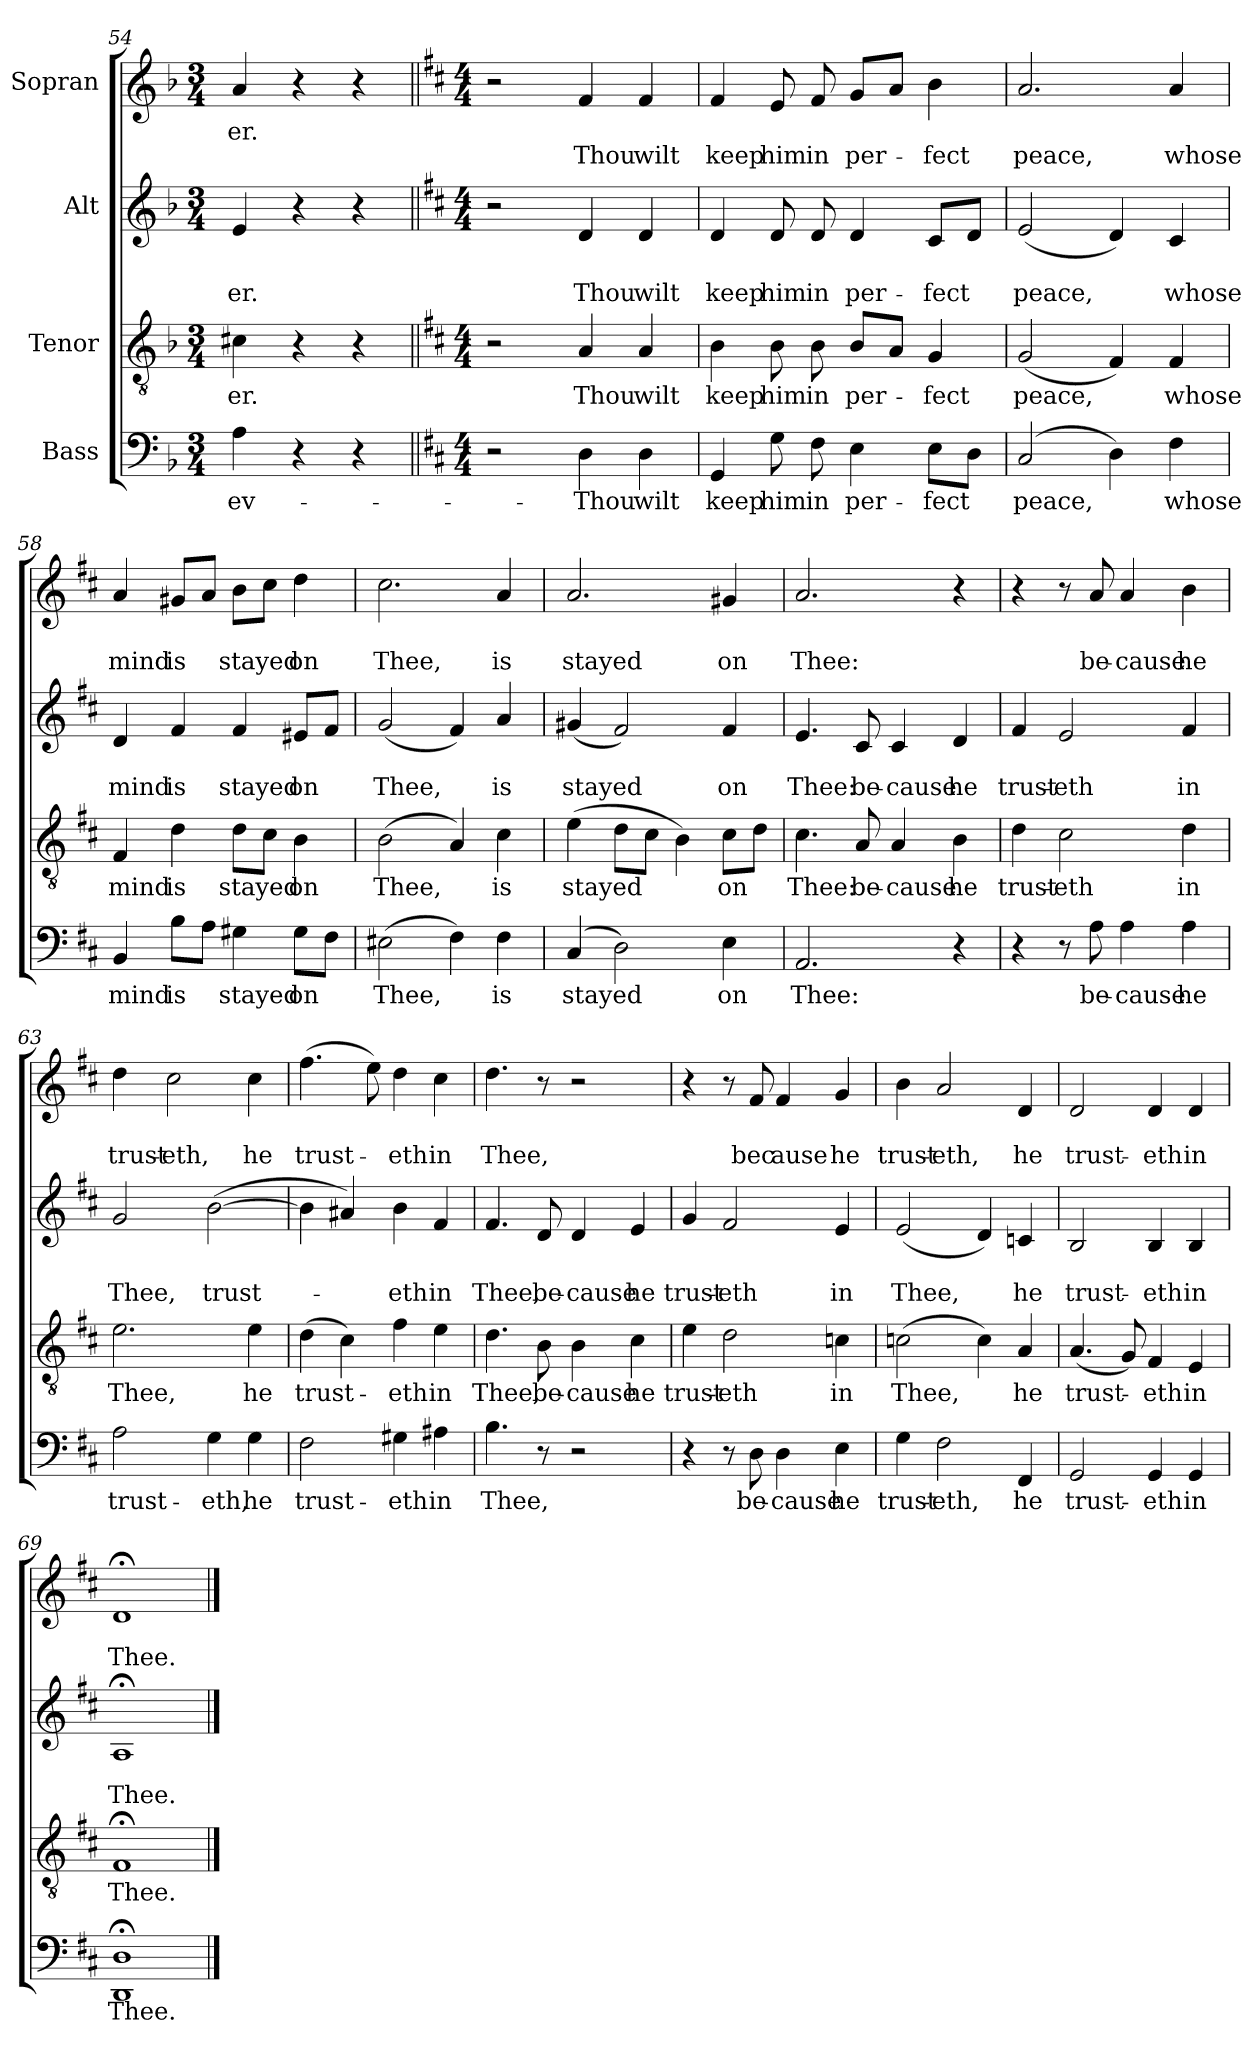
**kern	**text	**kern	**text	**kern	**text	**text	**kern	**text	**text
*part4	*part4	*part3	*part3	*part2	*part2	*part2	*part1	*part1	*part1
*staff4	*staff4	*staff3	*staff3	*staff2	*staff2	*staff2	*staff1	*staff1	*staff1
*I"Bass	*	*I"Tenor	*	*I"Alt	*	*	*I"Sopran	*	*
!!LO:LB:g=z
*clefF4	*	*clefGv2	*	*clefG2	*	*	*clefG2	*	*
*k[b-]	*	*k[b-]	*	*k[b-]	*	*	*k[b-]	*	*
*F:	*	*F:	*	*F:	*	*	*F:	*	*
*M3/4	*	*M3/4	*	*M3/4	*	*	*M3/4	*	*
=54	=54	=54	=54	=54	=54	=54	=54	=54	=54
!	!LO:LY:b	!	!LO:LY:b	!	!	!LO:LY:b	!	!LO:LY:b	!
4A\	-ev-	4c#X\	-er.	4e/	.	-er.	4a/	-er.	.
4r	.	4r	.	4r	.	.	4r	.	.
4r	.	4r	.	4r	.	.	4r	.	.
=55||	=55||	=55||	=55||	=55||	=55||	=55||	=55||	=55||	=55||
*k[f#c#]	*	*k[f#c#]	*	*k[f#c#]	*	*	*k[f#c#]	*	*
*D:	*	*D:	*	*D:	*	*	*D:	*	*
*M4/4	*	*M4/4	*	*M4/4	*	*	*M4/4	*	*
2r	.	2r	.	2r	.	.	2r	.	.
!	!LO:LY:b	!	!LO:LY:b	!	!	!LO:LY:b	!	!	!LO:LY:b
4D\	Thou	4A/	Thou	4d/	.	Thou	4f#/	.	Thou
!	!LO:LY:b	!	!LO:LY:b	!	!	!LO:LY:b	!	!	!LO:LY:b
4D\	wilt	4A/	wilt	4d/	.	wilt	4f#/	.	wilt
=56	=56	=56	=56	=56	=56	=56	=56	=56	=56
!	!LO:LY:b	!	!LO:LY:b	!	!	!LO:LY:b	!	!	!LO:LY:b
4GG/	keep	4B\	keep	4d/	.	keep	4f#/	.	keep
!	!LO:LY:b	!	!LO:LY:b	!	!	!LO:LY:b	!	!	!LO:LY:b
8G\	him	8B\	him	8d/	.	him	8e/	.	him
!	!LO:LY:b	!	!LO:LY:b	!	!	!LO:LY:b	!	!	!LO:LY:b
8F#\	in	8B\	in	8d/	.	in	8f#/	.	in
!	!LO:LY:b	!	!LO:LY:b	!	!	!LO:LY:b	!	!	!LO:LY:b
4E\	per-	8B/L	per-	4d/	.	per-	8g/L	.	per-
.	.	8A/J	.	.	.	.	8a/J	.	.
!	!LO:LY:b	!	!LO:LY:b	!	!	!LO:LY:b	!	!	!LO:LY:b
8E\L	-fect	4G/	-fect	8c#/L	.	-fect	4b\	.	-fect
8D\J	.	.	.	8d/J	.	.	.	.	.
=57	=57	=57	=57	=57	=57	=57	=57	=57	=57
!	!LO:LY:b	!	!LO:LY:b	!	!	!LO:LY:b	!	!	!LO:LY:b
(>2C#/	peace,	(<2G/	peace,	(<2e/	.	peace,	2.a/	.	peace,
4D\)	.	4F#/)	.	4d/)	.	.	.	.	.
!	!LO:LY:b	!	!LO:LY:b	!	!	!LO:LY:b	!	!	!LO:LY:b
4F#\	whose	4F#/	whose	4c#/	.	whose	4a/	.	whose
!!LO:LB:g=z
=58	=58	=58	=58	=58	=58	=58	=58	=58	=58
!	!LO:LY:b	!	!LO:LY:b	!	!	!LO:LY:b	!	!	!LO:LY:b
4BB/	mind	4F#/	mind	4d/	.	mind	4a/	.	mind
!	!LO:LY:b	!	!LO:LY:b	!	!	!LO:LY:b	!	!	!LO:LY:b
8B\L	is	4d\	is	4f#/	.	is	8g#X/L	.	is
8A\J	.	.	.	.	.	.	8a/J	.	.
!	!LO:LY:b	!	!LO:LY:b	!	!	!LO:LY:b	!	!	!LO:LY:b
4G#X\	stayed	8d\L	stayed	4f#/	.	stayed	8b\L	.	stayed
.	.	8c#\J	.	.	.	.	8cc#\J	.	.
!	!LO:LY:b	!	!LO:LY:b	!	!	!LO:LY:b	!	!	!LO:LY:b
8G#\L	on	4B\	on	8e#X/L	.	on	4dd\	.	on
8F#\J	.	.	.	8f#/J	.	.	.	.	.
!!LO:PB:g=z
=59	=59	=59	=59	=59	=59	=59	=59	=59	=59
!	!LO:LY:b	!	!LO:LY:b	!	!	!LO:LY:b	!	!	!LO:LY:b
(>2E#X\	Thee,	(>2B\	Thee,	(<2g/	.	Thee,	2.cc#\	.	Thee,
4F#\)	.	4A/)	.	4f#/)	.	.	.	.	.
!	!LO:LY:b	!	!LO:LY:b	!	!	!LO:LY:b	!	!	!LO:LY:b
4F#\	is	4c#\	is	4a/	.	is	4a/	.	is
=60	=60	=60	=60	=60	=60	=60	=60	=60	=60
!	!LO:LY:b	!	!LO:LY:b	!	!	!LO:LY:b	!	!	!LO:LY:b
(>4C#/	stayed	(>4e\	stayed	(<4g#X/	.	stayed	2.a/	.	stayed
2D\)	.	8d\L	.	2f#/)	.	.	.	.	.
.	.	8c#\J	.	.	.	.	.	.	.
.	.	4B\)	.	.	.	.	.	.	.
!	!LO:LY:b	!	!LO:LY:b	!	!	!LO:LY:b	!	!	!LO:LY:b
4E\	on	8c#\L	on	4f#/	.	on	4g#X/	.	on
.	.	8d\J	.	.	.	.	.	.	.
=61	=61	=61	=61	=61	=61	=61	=61	=61	=61
!	!LO:LY:b	!	!LO:LY:b	!	!	!LO:LY:b	!	!	!LO:LY:b
2.AA/	Thee:	4.c#\	Thee:	4.e/	.	Thee:	2.a/	.	Thee:
!	!	!	!LO:LY:b	!	!	!LO:LY:b	!	!	!
.	.	8A/	be-	8c#/	.	be-	.	.	.
!	!	!	!LO:LY:b	!	!	!LO:LY:b	!	!	!
.	.	4A/	-cause	4c#/	.	-cause	.	.	.
!	!	!	!LO:LY:b	!	!	!LO:LY:b	!	!	!
4r	.	4B\	he	4d/	.	he	4r	.	.
=62	=62	=62	=62	=62	=62	=62	=62	=62	=62
!	!	!	!LO:LY:b	!	!	!LO:LY:b	!	!	!
4r	.	4d\	trust-	4f#/	.	trust-	4r	.	.
!	!	!	!LO:LY:b	!	!	!LO:LY:b	!	!	!
8r	.	2c#\	-eth	2e/	.	-eth	8r	.	.
!	!LO:LY:b	!	!	!	!	!	!	!	!LO:LY:b
8A\	be-	.	.	.	.	.	8a/	.	be-
!	!LO:LY:b	!	!	!	!	!	!	!	!LO:LY:b
4A\	-cause	.	.	.	.	.	4a/	.	-cause
!	!LO:LY:b	!	!LO:LY:b	!	!	!LO:LY:b	!	!	!LO:LY:b
4A\	he	4d\	in	4f#/	.	in	4b\	.	he
!!LO:LB:g=z
=63	=63	=63	=63	=63	=63	=63	=63	=63	=63
!	!LO:LY:b	!	!LO:LY:b	!	!	!LO:LY:b	!	!	!LO:LY:b
2A\	trust-	2.e\	Thee,	2g/	.	Thee,	4dd\	.	trust-
!	!	!	!	!	!	!	!	!	!LO:LY:b
.	.	.	.	.	.	.	2cc#\	.	-eth,
!	!LO:LY:b	!	!	!	!	!LO:LY:b	!	!	!
4G\	-eth,	.	.	(>[2b\	.	trust-	.	.	.
!	!LO:LY:b	!	!LO:LY:b	!	!	!	!	!	!LO:LY:b
4G\	he	4e\	he	.	.	.	4cc#\	.	he
!!LO:LB:g=z
=64	=64	=64	=64	=64	=64	=64	=64	=64	=64
!	!LO:LY:b	!	!LO:LY:b	!	!	!	!	!	!LO:LY:b
2F#\	trust-	(>4d\	trust-	4b\]	.	.	(>4.ff#\	.	trust-
.	.	4c#\)	.	4a#X/)	.	.	.	.	.
.	.	.	.	.	.	.	8ee\)	.	.
!	!LO:LY:b	!	!LO:LY:b	!	!	!LO:LY:b	!	!	!LO:LY:b
4G#X\	-eth	4f#\	-eth	4b\	.	-eth	4dd\	.	-eth
!	!LO:LY:b	!	!LO:LY:b	!	!	!LO:LY:b	!	!	!LO:LY:b
4A#X\	in	4e\	in	4f#/	.	in	4cc#\	.	in
=65	=65	=65	=65	=65	=65	=65	=65	=65	=65
!	!LO:LY:b	!	!LO:LY:b	!	!	!LO:LY:b	!	!	!LO:LY:b
4.B\	Thee,	4.d\	Thee,	4.f#/	.	Thee,	4.dd\	.	Thee,
!	!	!	!LO:LY:b	!	!	!LO:LY:b	!	!	!
8r	.	8B\	be-	8d/	.	be-	8r	.	.
!	!	!	!LO:LY:b	!	!	!LO:LY:b	!	!	!
2r	.	4B\	-cause	4d/	.	-cause	2r	.	.
!	!	!	!LO:LY:b	!	!	!LO:LY:b	!	!	!
.	.	4c#\	he	4e/	.	he	.	.	.
=66	=66	=66	=66	=66	=66	=66	=66	=66	=66
!	!	!	!LO:LY:b	!	!	!LO:LY:b	!	!	!
4r	.	4e\	trust-	4g/	.	trust-	4r	.	.
!	!	!	!LO:LY:b	!	!	!LO:LY:b	!	!	!
8r	.	2d\	-eth	2f#/	.	-eth	8r	.	.
!	!LO:LY:b	!	!	!	!	!	!	!	!LO:LY:b
8D\	be-	.	.	.	.	.	8f#/	.	bec
!	!LO:LY:b	!	!	!	!	!	!	!	!LO:LY:b
4D\	-cause	.	.	.	.	.	4f#/	.	ause
!	!LO:LY:b	!	!LO:LY:b	!	!	!LO:LY:b	!	!	!LO:LY:b
4E\	he	4cn\	in	4e/	.	in	4g/	.	he
=67	=67	=67	=67	=67	=67	=67	=67	=67	=67
!	!LO:LY:b	!	!LO:LY:b	!	!	!LO:LY:b	!	!	!LO:LY:b
4G\	trust-	(>2cn\	Thee,	(<2e/	.	Thee,	4b\	.	trust-
!	!LO:LY:b	!	!	!	!	!	!	!	!LO:LY:b
2F#\	-eth,	.	.	.	.	.	2a/	.	-eth,
.	.	4c\)	.	4d/)	.	.	.	.	.
!	!LO:LY:b	!	!LO:LY:b	!	!	!LO:LY:b	!	!	!LO:LY:b
4FF#/	he	4A/	he	4cn/	.	he	4d/	.	he
!!LO:PB:g=z
=68	=68	=68	=68	=68	=68	=68	=68	=68	=68
!	!LO:LY:b	!	!LO:LY:b	!	!	!LO:LY:b	!	!	!LO:LY:b
2GG/	trust-	(<4.A/	trust-	2B/	.	trust-	2d/	.	trust-
.	.	8G/)	.	.	.	.	.	.	.
!	!LO:LY:b	!	!LO:LY:b	!	!	!LO:LY:b	!	!	!LO:LY:b
4GG/	-eth	4F#/	-eth	4B/	.	-eth	4d/	.	-eth
!	!LO:LY:b	!	!LO:LY:b	!	!	!LO:LY:b	!	!	!LO:LY:b
4GG/	in	4E/	in	4B/	.	in	4d/	.	in
=69	=69	=69	=69	=69	=69	=69	=69	=69	=69
!	!LO:LY:b	!	!LO:LY:b	!	!	!LO:LY:b	!	!	!LO:LY:b
1DD;< 1D;<	Thee.	1F#;<	Thee.	1A;<	.	Thee.	1d;<	.	Thee.
==	==	==	==	==	==	==	==	==	==
*-	*-	*-	*-	*-	*-	*-	*-	*-	*-
